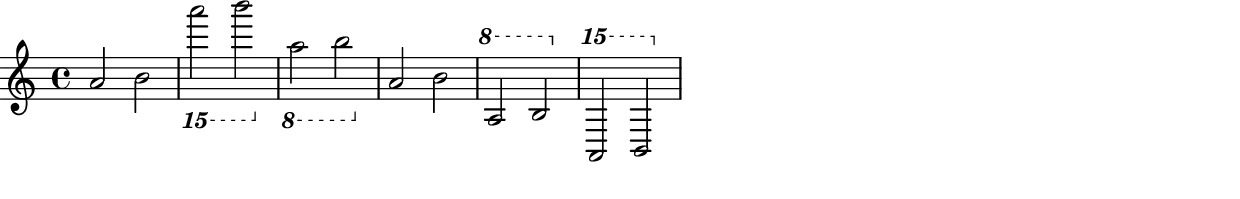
%% Generated by lilypond-book
%% Options: [exampleindent=10.16\mm,indent=0\mm,line-width=160\mm,paper-height=845.047\pt,paper-width=597.508\pt,papersize='(cons (* 597.508 pt) (* 845.047 pt)),quote]
\include "lilypond-book-preamble.ly"


% ****************************************************************
% Start cut-&-pastable-section
% ****************************************************************

#(ly:set-option 'eps-box-padding 3.000000)



\paper {
  #(set-paper-size '(cons (* 597.508 pt) (* 845.047 pt)))
  indent = 0\mm
  line-width = 160\mm
  % offset the left padding, also add 1mm as lilypond creates cropped
  % images with a little space on the right
  line-width = #(- line-width (* mm  3.000000) (* mm 1))
  line-width = 160\mm - 2.0 * 10.16\mm
  % offset the left padding, also add 1mm as lilypond creates cropped
  % images with a little space on the right
  line-width = #(- line-width (* mm  3.000000) (* mm 1))
}

\layout {
  
}




% ****************************************************************
% ly snippet:
% ****************************************************************
\sourcefileline 1330
\relative a' {
  a2 b
  \ottava #-2
  a2 b
  \ottava #-1
  a2 b
  \ottava #0
  a2 b
  \ottava #1
  a2 b
  \ottava #2
  a2 b
}


% ****************************************************************
% end ly snippet
% ****************************************************************
